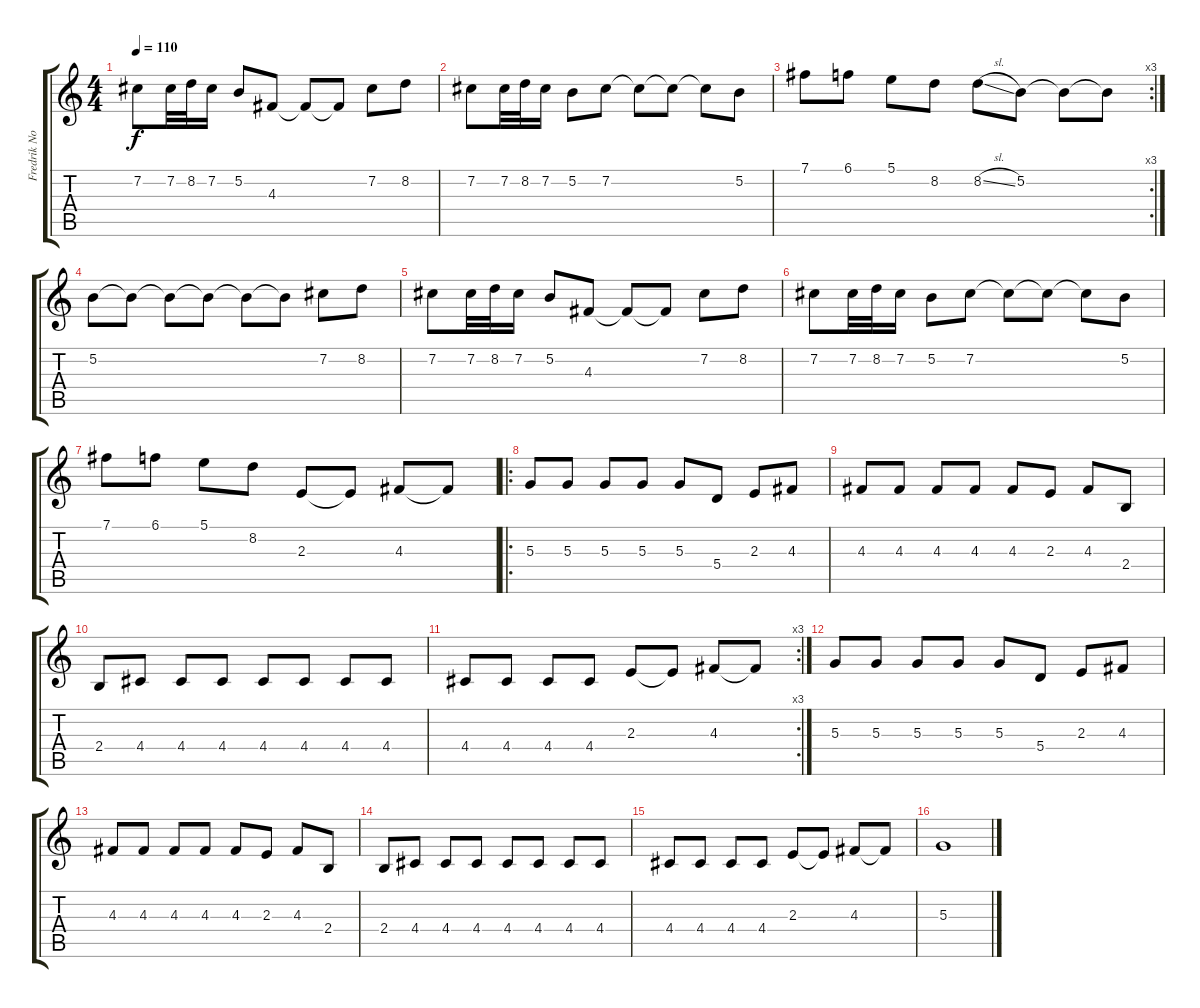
\track ("Fredrik Norrman" "Fredrik No") {instrument distortionguitar}
\staff {score tabs}
\tuning (B3 Gb3 D3 A2 E2 B1) {hide}
\ts (4 4)
\tempo 110
\clef g2
\ks c
7.2.8{dy f} 7.2.32 8.2.32 7.2.16 5.2.8 4.3.8 4.3{t}.8 4.3{t}.8 7.2.8 8.2.8 |
7.2.8 7.2.32 8.2.32 7.2.16 5.2.8 7.2.8 7.2{t}.8 7.2{t}.8 7.2{t}.8 5.2.8 |
\rc 3
7.1.8 6.1.8 5.1.8 8.2.8 8.2{sl}.8 5.2.8 5.2{t}.8 5.2{t}.8 |
5.2.8 5.2{t}.8 5.2{t}.8 5.2{t}.8 5.2{t}.8 5.2{t}.8 7.2.8 8.2.8 |
7.2.8 7.2.32 8.2.32 7.2.16 5.2.8 4.3.8 4.3{t}.8 4.3{t}.8 7.2.8 8.2.8 |
7.2.8 7.2.32 8.2.32 7.2.16 5.2.8 7.2.8 7.2{t}.8 7.2{t}.8 7.2{t}.8 5.2.8 |
7.1.8 6.1.8 5.1.8 8.2.8 2.3.8 2.3{t}.8 4.3.8 4.3{t}.8 |
\ro
5.3.8 5.3.8 5.3.8 5.3.8 5.3.8 5.4.8 2.3.8 4.3.8 |
4.3.8 4.3.8 4.3.8 4.3.8 4.3.8 2.3.8 4.3.8 2.4.8 |
2.4.8 4.4.8 4.4.8 4.4.8 4.4.8 4.4.8 4.4.8 4.4.8 |
\rc 3
4.4.8 4.4.8 4.4.8 4.4.8 2.3.8 2.3{t}.8 4.3.8 4.3{t}.8 |
5.3.8 5.3.8 5.3.8 5.3.8 5.3.8 5.4.8 2.3.8 4.3.8 |
4.3.8 4.3.8 4.3.8 4.3.8 4.3.8 2.3.8 4.3.8 2.4.8 |
2.4.8 4.4.8 4.4.8 4.4.8 4.4.8 4.4.8 4.4.8 4.4.8 |
4.4.8 4.4.8 4.4.8 4.4.8 2.3.8 2.3{t}.8 4.3.8 4.3{t}.8 |
5.3.1
